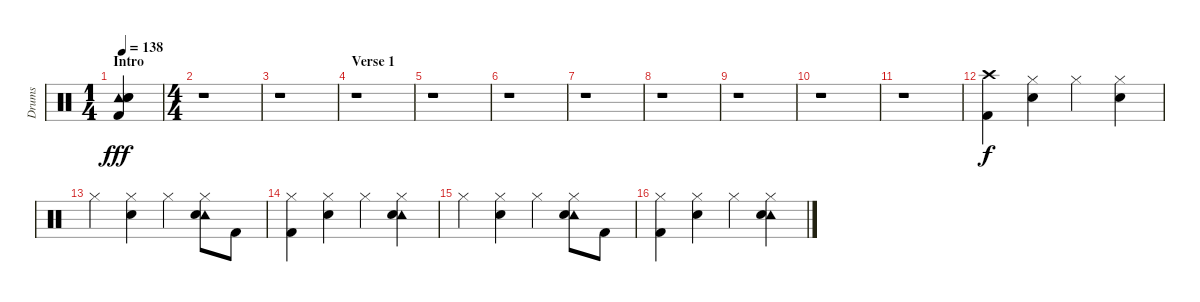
\track ("Drums" "Drums") {instrument percussion}
\staff {score}
\articulation defaults
\ts (1 4)
\section ("" "Intro")
\tempo 138
\clef neutral
\ks c
("Tambourine (hit)" "Snare (hit) 2" "Electric Snare (hit)" "Kick (hit) 2").4{dy fff} |
\ts (4 4)
r.1 |
r.1 |
\section ("" "Verse 1")
r.1 |
r.1 |
r.1 |
r.1 |
r.1 |
r.1 |
r.1 |
r.1 |
("Crash high (hit)" "Kick (hit) 2").4{dy f} ("Hi-Hat (closed)" "Snare (hit) 2").4 "Hi-Hat (closed)".4 ("Hi-Hat (closed)" "Snare (hit) 2").4 |
"Hi-Hat (closed)".4 ("Hi-Hat (closed)" "Snare (hit) 2").4 "Hi-Hat (closed)".4 ("Tambourine (hit)" "Hi-Hat (closed)" "Snare (hit) 2").8 "Kick (hit) 2".8 |
("Hi-Hat (closed)" "Kick (hit) 2").4 ("Hi-Hat (closed)" "Snare (hit) 2").4 "Hi-Hat (closed)".4 ("Tambourine (hit)" "Hi-Hat (closed)" "Snare (hit) 2").4 |
"Hi-Hat (closed)".4 ("Hi-Hat (closed)" "Snare (hit) 2").4 "Hi-Hat (closed)".4 ("Tambourine (hit)" "Hi-Hat (closed)" "Snare (hit) 2").8 "Kick (hit) 2".8 |
("Hi-Hat (closed)" "Kick (hit) 2").4 ("Hi-Hat (closed)" "Snare (hit) 2").4 "Hi-Hat (closed)".4 ("Tambourine (hit)" "Hi-Hat (closed)" "Snare (hit) 2").4
